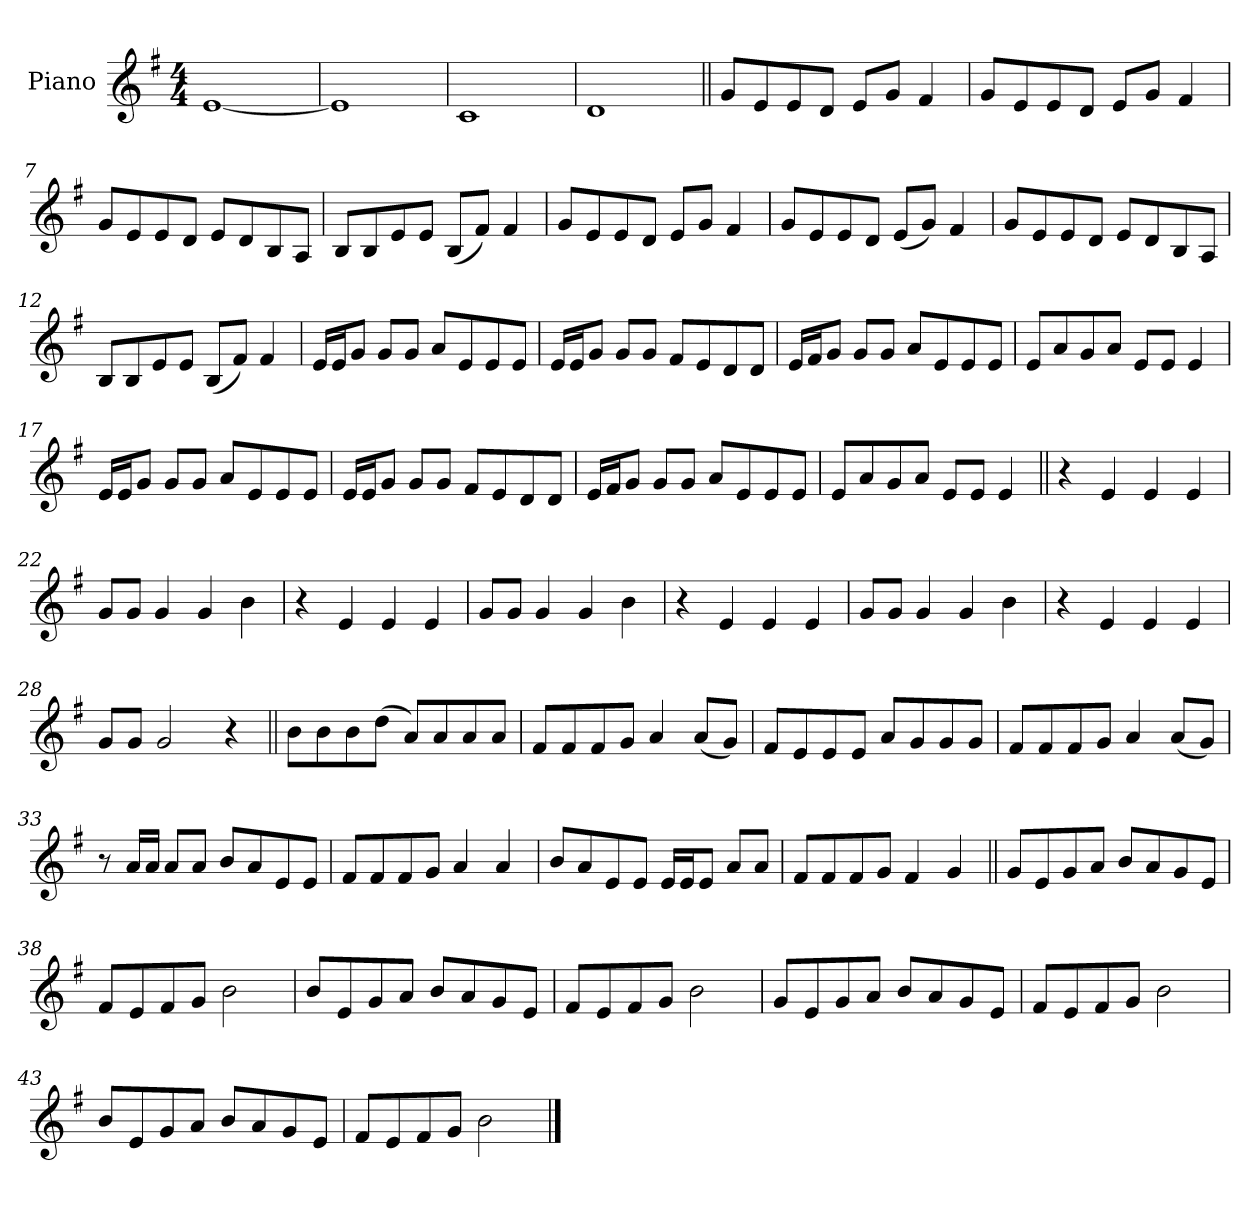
**kern
*part1
*staff1
*I"Piano
*I'Pno.
*clefG2
*k[f#]
*M4/4
*MM110
=1
[1e!
=2
1e!]
=3
1c!
=4
1d!
=5||
8gL
8e
8e
8dJ
8eL
8gJ
4f#
=6
8gL
8e
8e
8dJ
8eL
8gJ
4f#
=7
8gL
8e
8e
8dJ
8eL
8d
8B
8AJ
=8
8BL
8B
8e
8eJ
(<8BL
8f#J)
4f#
=9
8gL
8e
8e
8dJ
8eL
8gJ
4f#
=10
8gL
8e
8e
8dJ
(<8eL
8gJ)
4f#
=11
8gL
8e
8e
8dJ
8eL
8d
8B
8AJ
=12
8BL
8B
8e
8eJ
(<8BL
8f#J)
4f#
=13
16eLL
16eJ
8gJ
8gL
8gJ
8aL
8e
8e
8eJ
=14
16eLL
16eJ
8gJ
8gL
8gJ
8f#L
8e
8d
8dJ
=15
16eLL
16f#J
8gJ
8gL
8gJ
8aL
8e
8e
8eJ
=16
8eL
8a
8g
8aJ
8eL
8eJ
4e
=17
16eLL
16eJ
8gJ
8gL
8gJ
8aL
8e
8e
8eJ
=18
16eLL
16eJ
8gJ
8gL
8gJ
8f#L
8e
8d
8dJ
=19
16eLL
16f#J
8gJ
8gL
8gJ
8aL
8e
8e
8eJ
=20
8eL
8a
8g
8aJ
8eL
8eJ
4e
=21||
4r
4e
4e
4e
=22
8gL
8gJ
4g
4g
4b
=23
4r
4e
4e
4e
=24
8gL
8gJ
4g
4g
4b
=25
4r
4e
4e
4e
=26
8gL
8gJ
4g
4g
4b
=27
4r
4e
4e
4e
=28
8gL
8gJ
2g
4r
=29||
8bL
8b
8b
(>8ddJ
8aL)
8a
8a
8aJ
=30
8f#L
8f#
8f#
8gJ
4a
(<8aL
8gJ)
=31
8f#L
8e
8e
8eJ
8aL
8g
8g
8gJ
=32
8f#L
8f#
8f#
8gJ
4a
(<8aL
8gJ)
=33
8r
16aLL
16aJJ
8aL
8aJ
8bL
8a
8e
8eJ
=34
8f#L
8f#
8f#
8gJ
4a
4a
=35
8bL
8a
8e
8eJ
16eLL
16eJ
8eJ
8aL
8aJ
=36
8f#L
8f#
8f#
8gJ
4f#
4g
=37||
8g!L
8e!
8g!
8a!J
8b!L
8a!
8g!
8e!J
=38
8f#!L
8e!
8f#!
8g!J
2b!
=39
8b!L
8e!
8g!
8a!J
8b!L
8a!
8g!
8e!J
=40
8f#!L
8e!
8f#!
8g!J
2b!
=41
8g!L
8e!
8g!
8a!J
8b!L
8a!
8g!
8e!J
=42
8f#!L
8e!
8f#!
8g!J
2b!
=43
8b!L
8e!
8g!
8a!J
8b!L
8a!
8g!
8e!J
=44
8f#!L
8e!
8f#!
8g!J
2b!
==
*-
